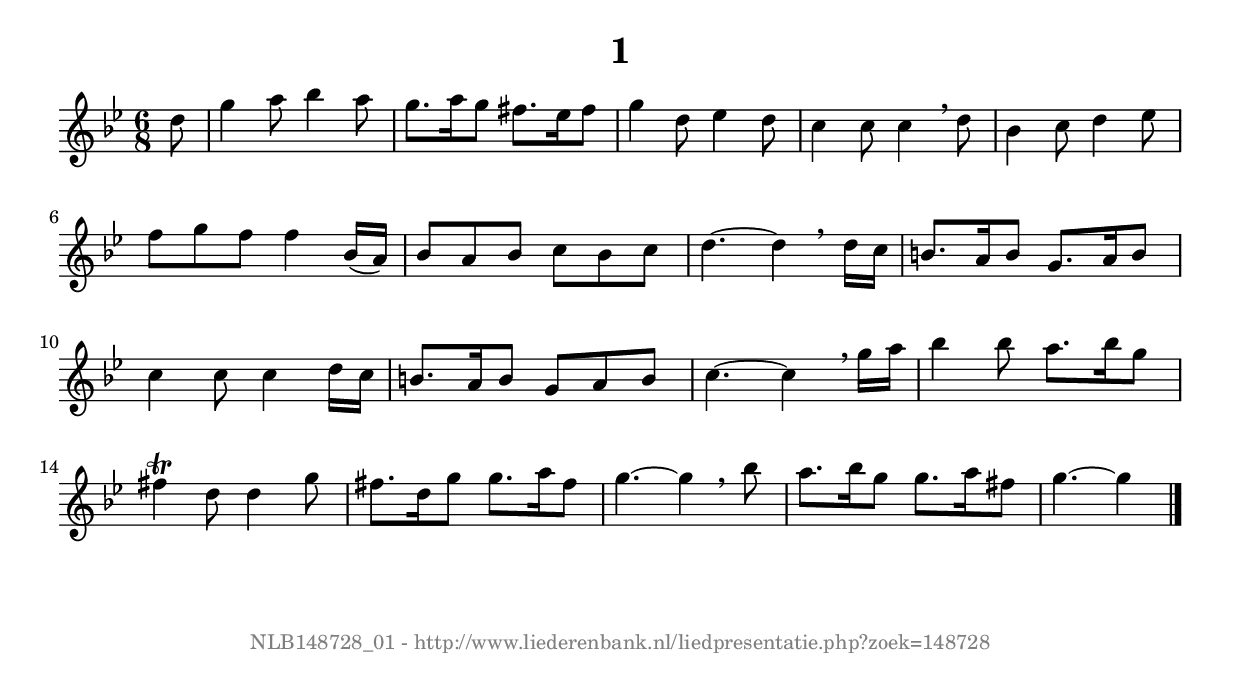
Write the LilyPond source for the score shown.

%
% produced by wce2krn 1.64 (7 June 2014)
%
\version"2.16"
#(append! paper-alist '(("long" . (cons (* 210 mm) (* 2000 mm)))))
#(set-default-paper-size "long")
sb = {\breathe}
mBreak = {\breathe }
bBreak = {\breathe }
x = {\once\override NoteHead #'style = #'cross }
gl=\glissando
itime={\override Staff.TimeSignature #'stencil = ##f }
ficta = {\once\set suggestAccidentals = ##t}
fine = {\once\override Score.RehearsalMark #'self-alignment-X = #1 \mark \markup {\italic{Fine}}}
dc = {\once\override Score.RehearsalMark #'self-alignment-X = #1 \mark \markup {\italic{D.C.}}}
dcf = {\once\override Score.RehearsalMark #'self-alignment-X = #1 \mark \markup {\italic{D.C. al Fine}}}
dcc = {\once\override Score.RehearsalMark #'self-alignment-X = #1 \mark \markup {\italic{D.C. al Coda}}}
ds = {\once\override Score.RehearsalMark #'self-alignment-X = #1 \mark \markup {\italic{D.S.}}}
dsf = {\once\override Score.RehearsalMark #'self-alignment-X = #1 \mark \markup {\italic{D.S. al Fine}}}
dsc = {\once\override Score.RehearsalMark #'self-alignment-X = #1 \mark \markup {\italic{D.S. al Coda}}}
pv = {\set Score.repeatCommands = #'((volta "1"))}
sv = {\set Score.repeatCommands = #'((volta "2"))}
tv = {\set Score.repeatCommands = #'((volta "3"))}
qv = {\set Score.repeatCommands = #'((volta "4"))}
xv = {\set Score.repeatCommands = #'((volta #f))}
\header{ tagline = ""
title = "1"
}
\score {{
\key g \minor
\relative g'
{
\set melismaBusyProperties = #'()
\partial 32*4
\time 6/8
\tempo 4=120
\override Score.MetronomeMark #'transparent = ##t
\override Score.RehearsalMark #'break-visibility = #(vector #t #t #f)
d'8 g4 a8 bes4 a8 g8. a16 g8 fis8. es16 fis8 g4 d8 es4 d8 c4 c8 c4 \sb d8 bes4 c8 d4 es8 f g f f4 bes,16( a) bes8 a bes c bes c d4.~d4 \bar ":|:" \bBreak
d16 c b8. a16 b8 g8. a16 b8 c4 c8 c4 d16 c b8. a16 b8 g a b c4.~c4 \sb g'16 a bes4 bes8 a8. bes16 g8 fis4^\trill d8 d4 g8 fis8. d16 g8 g8. a16 fis8 g4.~g4 \bar ":|:" \bBreak
bes8 a8. bes16 g8 g8. a16 fis8 g4.~g4 \bar "|."
 }}
 \midi { }
 \layout {
            indent = 0.0\cm
}
}
\markup { \vspace #0 } \markup { \with-color #grey \fill-line { \center-column { \smaller "NLB148728_01 - http://www.liederenbank.nl/liedpresentatie.php?zoek=148728" } } }
